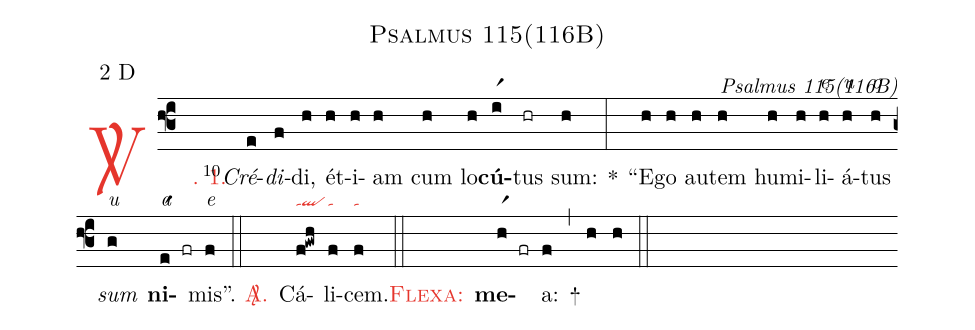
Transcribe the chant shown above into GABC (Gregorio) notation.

name: Psalmus 115(116B);
mode: 2;
mode-differentia: D;
commentary: Psalmus 115(116B);
nabc-lines: 1;
%%
(f3)

<c><sp>V/</sp>. 1.</c>() <v>\VSup{10}</v><i>Cré</i>(e)<i>di</i>(f)di,(h) ét(h)i(h)am(h) cum(h) lo(h)<b>cú</b>(ir1)tus(hr) sum:(h) *(:) ``E(h)go(h) au(h)tem(h) hu(h)mi(h)li<alt>e</alt>(h)á<alt>u</alt>(h)tus<alt>o</alt>(h) <i>sum</i><alt>u</alt>(g) <b>ni</b><alt>a</alt>(er1 fr)mis''.<alt>e</alt>(f)

(::)

<nlba><c><sp>A/</sp>.</c>() Cá</nlba>(f!gwh|taql)li(f|ta)cem.(f|ta)

(::)

<c><sc>Flexa</sc>:</c>() <b>me</b>(hr1 fr)a:(f) +(,) (h) (h)

(::)
